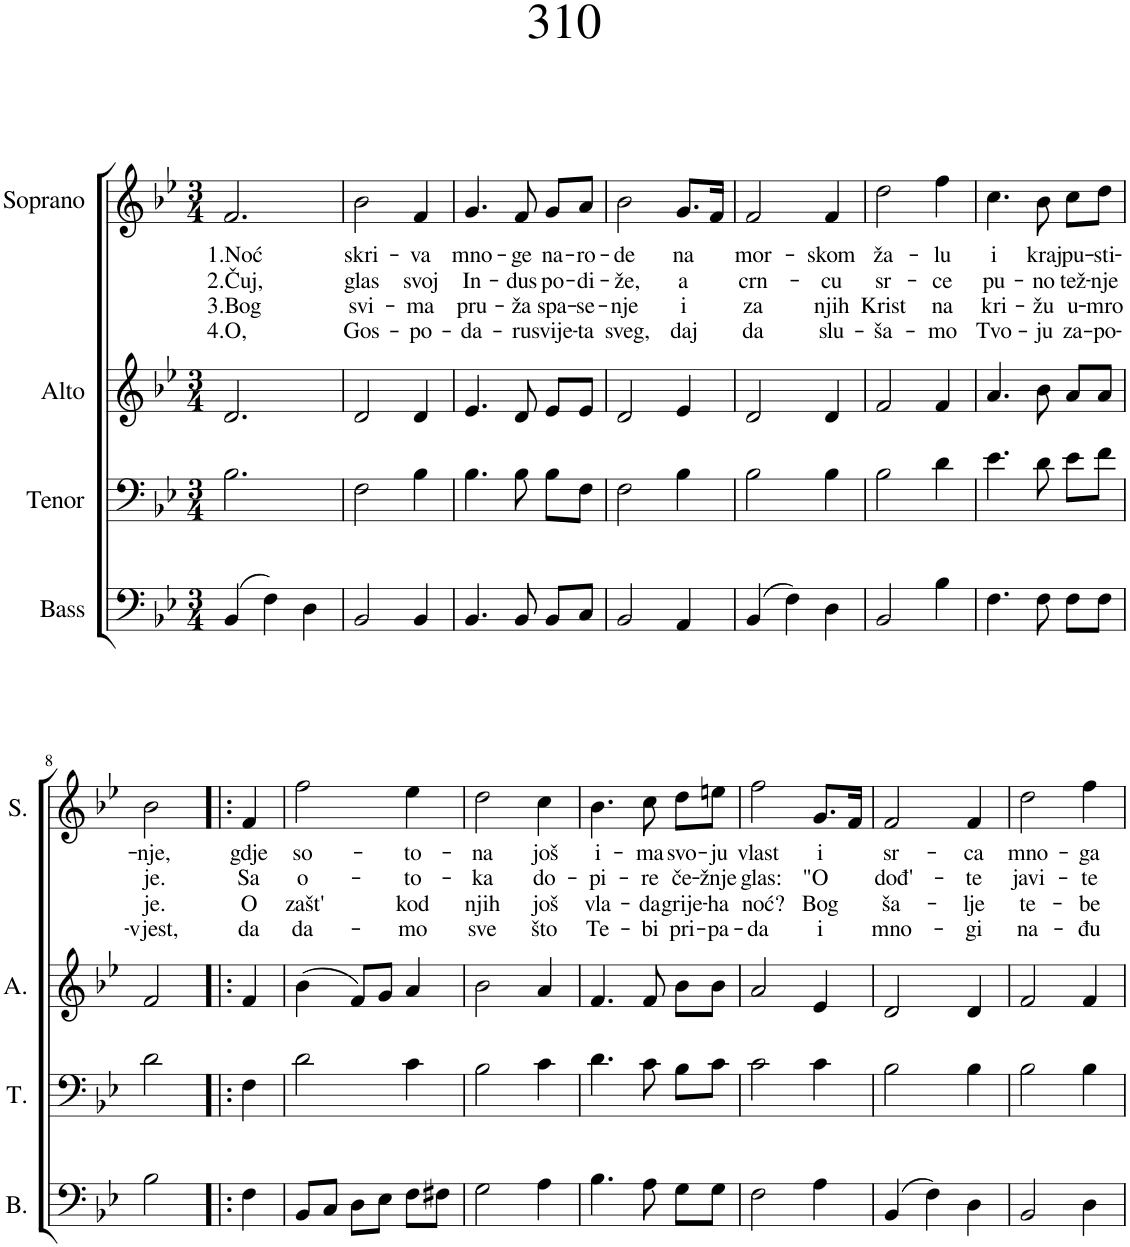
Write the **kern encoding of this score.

**kern	**kern	**kern	**kern	**text	**text	**text	**text
*part4	*part3	*part2	*part1	*part1	*part1	*part1	*part1
*staff4	*staff3	*staff2	*staff1	*staff1	*staff1	*staff1	*staff1
*I"Bass	*I"Tenor	*I"Alto	*I"Soprano	*	*	*	*
*I'B.	*I'T.	*I'A.	*I'S.	*	*	*	*
*clefF4	*clefF4	*clefG2	*clefG2	*	*	*	*
*k[b-e-]	*k[b-e-]	*k[b-e-]	*k[b-e-]	*	*	*	*
*M3/4	*M3/4	*M3/4	*M3/4	*	*	*	*
=1	=1	=1	=1	=1	=1	=1	=1
!	!	!	!	!LO:LY:b	!LO:LY:b	!LO:LY:b	!LO:LY:b
(4BB-/	2.B-\	2.d/	2.f/	1.Noć	2.Čuj,	3.Bog	4.O,
4F\)	.	.	.	.	.	.	.
4D\	.	.	.	.	.	.	.
=2	=2	=2	=2	=2	=2	=2	=2
!	!	!	!	!LO:LY:b	!LO:LY:b	!LO:LY:b	!LO:LY:b
2BB-/	2F\	2d/	2b-\	skri-	glas	svi-	Gos-
!	!	!	!	!LO:LY:b	!LO:LY:b	!LO:LY:b	!LO:LY:b
4BB-/	4B-\	4d/	4f/	-va	svoj	-ma	-po-
=3	=3	=3	=3	=3	=3	=3	=3
!	!	!	!	!LO:LY:b	!LO:LY:b	!LO:LY:b	!LO:LY:b
4.BB-/	4.B-\	4.e-/	4.g/	mno-	In-	pru-	-da-
!	!	!	!	!LO:LY:b	!LO:LY:b	!LO:LY:b	!LO:LY:b
8BB-/	8B-\	8d/	8f/	-ge	-dus	-ža	-ru
!	!	!	!	!LO:LY:b	!LO:LY:b	!LO:LY:b	!LO:LY:b
8BB-/L	8B-\L	8e-/L	8g/L	na-	po-	spa-	svije-
!	!	!	!	!LO:LY:b	!LO:LY:b	!LO:LY:b	!LO:LY:b
8C/J	8F\J	8e-/J	8a/J	-ro-	-di-	-se-	-ta
=4	=4	=4	=4	=4	=4	=4	=4
!	!	!	!	!LO:LY:b	!LO:LY:b	!LO:LY:b	!LO:LY:b
2BB-/	2F\	2d/	2b-\	-de	-že,	-nje	sveg,
!	!	!	!	!LO:LY:b	!LO:LY:b	!LO:LY:b	!LO:LY:b
4AA/	4B-\	4e-/	8.g/L	na	a	i	daj
.	.	.	16f/Jk	.	.	.	.
=5	=5	=5	=5	=5	=5	=5	=5
!	!	!	!	!LO:LY:b	!LO:LY:b	!LO:LY:b	!LO:LY:b
(4BB-/	2B-\	2d/	2f/	mor-	crn-	za	da
4F\)	.	.	.	.	.	.	.
!	!	!	!	!LO:LY:b	!LO:LY:b	!LO:LY:b	!LO:LY:b
4D\	4B-\	4d/	4f/	-skom	-cu	njih	slu-
=6	=6	=6	=6	=6	=6	=6	=6
!	!	!	!	!LO:LY:b	!LO:LY:b	!LO:LY:b	!LO:LY:b
2BB-/	2B-\	2f/	2dd\	ža-	sr-	Krist	-ša-
!	!	!	!	!LO:LY:b	!LO:LY:b	!LO:LY:b	!LO:LY:b
4B-\	4d\	4f/	4ff\	-lu	-ce	na	-mo
=7	=7	=7	=7	=7	=7	=7	=7
!	!	!	!	!LO:LY:b	!LO:LY:b	!LO:LY:b	!LO:LY:b
4.F\	4.e-\	4.a/	4.cc\	i	pu-	kri-	Tvo-
!	!	!	!	!LO:LY:b	!LO:LY:b	!LO:LY:b	!LO:LY:b
8F\	8d\	8b-\	8b-\	kraj	-no	-žu	-ju
!	!	!	!	!LO:LY:b	!LO:LY:b	!LO:LY:b	!LO:LY:b
8F\L	8e-\L	8a/L	8cc\L	pu-	tež-	u-	za-
!	!	!	!	!LO:LY:b	!LO:LY:b	!LO:LY:b	!LO:LY:b
8F\J	8f\J	8a/J	8dd\J	-sti-	-nje	-mro	-po-
!!LO:LB:g=z
=8	=8	=8	=8	=8	=8	=8	=8
!	!	!	!	!LO:LY:b	!LO:LY:b	!LO:LY:b	!LO:LY:b
2B-\	2d\	2f/	2b-\	-nje,	je.	je.	-vjest,
=9!|:	=9!|:	=9!|:	=9!|:	=9!|:	=9!|:	=9!|:	=9!|:
!	!	!	!	!LO:LY:b	!LO:LY:b	!LO:LY:b	!LO:LY:b
4F\	4F\	4f/	4f/	gdje	Sa	O	da
=10	=10	=10	=10	=10	=10	=10	=10
!	!	!	!	!LO:LY:b	!LO:LY:b	!LO:LY:b	!LO:LY:b
8BB-/L	2d\	(4b-\	2ff\	so-	o-	zašt'	da-
8C/J	.	.	.	.	.	.	.
8D\L	.	8f/L)	.	.	.	.	.
8E-\J	.	8g/J	.	.	.	.	.
!	!	!	!	!LO:LY:b	!LO:LY:b	!LO:LY:b	!LO:LY:b
8F\L	4c\	4a/	4ee-\	-to-	-to-	kod	-mo
8F#X\J	.	.	.	.	.	.	.
=11	=11	=11	=11	=11	=11	=11	=11
!	!	!	!	!LO:LY:b	!LO:LY:b	!LO:LY:b	!LO:LY:b
2G\	2B-\	2b-\	2dd\	-na	-ka	njih	sve
!	!	!	!	!LO:LY:b	!LO:LY:b	!LO:LY:b	!LO:LY:b
4A\	4c\	4a/	4cc\	još	do-	još	što
=12	=12	=12	=12	=12	=12	=12	=12
!	!	!	!	!LO:LY:b	!LO:LY:b	!LO:LY:b	!LO:LY:b
4.B-\	4.d\	4.f/	4.b-\	i-	-pi-	vla-	Te-
!	!	!	!	!LO:LY:b	!LO:LY:b	!LO:LY:b	!LO:LY:b
8A\	8c\	8f/	8cc\	-ma	-re	-da	-bi
!	!	!	!	!LO:LY:b	!LO:LY:b	!LO:LY:b	!LO:LY:b
8G\L	8B-\L	8b-\L	8dd\L	svo-	če-	grije-	pri-
!	!	!	!	!LO:LY:b	!LO:LY:b	!LO:LY:b	!LO:LY:b
8G\J	8c\J	8b-\J	8een\J	-ju	-žnje	-ha	-pa-
=13	=13	=13	=13	=13	=13	=13	=13
!	!	!	!	!LO:LY:b	!LO:LY:b	!LO:LY:b	!LO:LY:b
2F\	2c\	2a/	2ff\	vlast	glas:	noć?	-da
!	!	!	!	!LO:LY:b	!LO:LY:b	!LO:LY:b	!LO:LY:b
4A\	4c\	4e-/	8.g/L	i	"O	Bog	i
.	.	.	16f/Jk	.	.	.	.
=14	=14	=14	=14	=14	=14	=14	=14
!	!	!	!	!LO:LY:b	!LO:LY:b	!LO:LY:b	!LO:LY:b
(4BB-/	2B-\	2d/	2f/	sr-	dođ'-	ša-	mno-
4F\)	.	.	.	.	.	.	.
!	!	!	!	!LO:LY:b	!LO:LY:b	!LO:LY:b	!LO:LY:b
4D\	4B-\	4d/	4f/	-ca	-te	-lje	-gi
=15	=15	=15	=15	=15	=15	=15	=15
!	!	!	!	!LO:LY:b	!LO:LY:b	!LO:LY:b	!LO:LY:b
2BB-/	2B-\	2f/	2dd\	mno-	javi-	te-	na-
!	!	!	!	!LO:LY:b	!LO:LY:b	!LO:LY:b	!LO:LY:b
4D\	4B-\	4f/	4ff\	-ga	-te	-be	-đu
=	=	=	=	=	=	=	=
*-	*-	*-	*-	*-	*-	*-	*-
